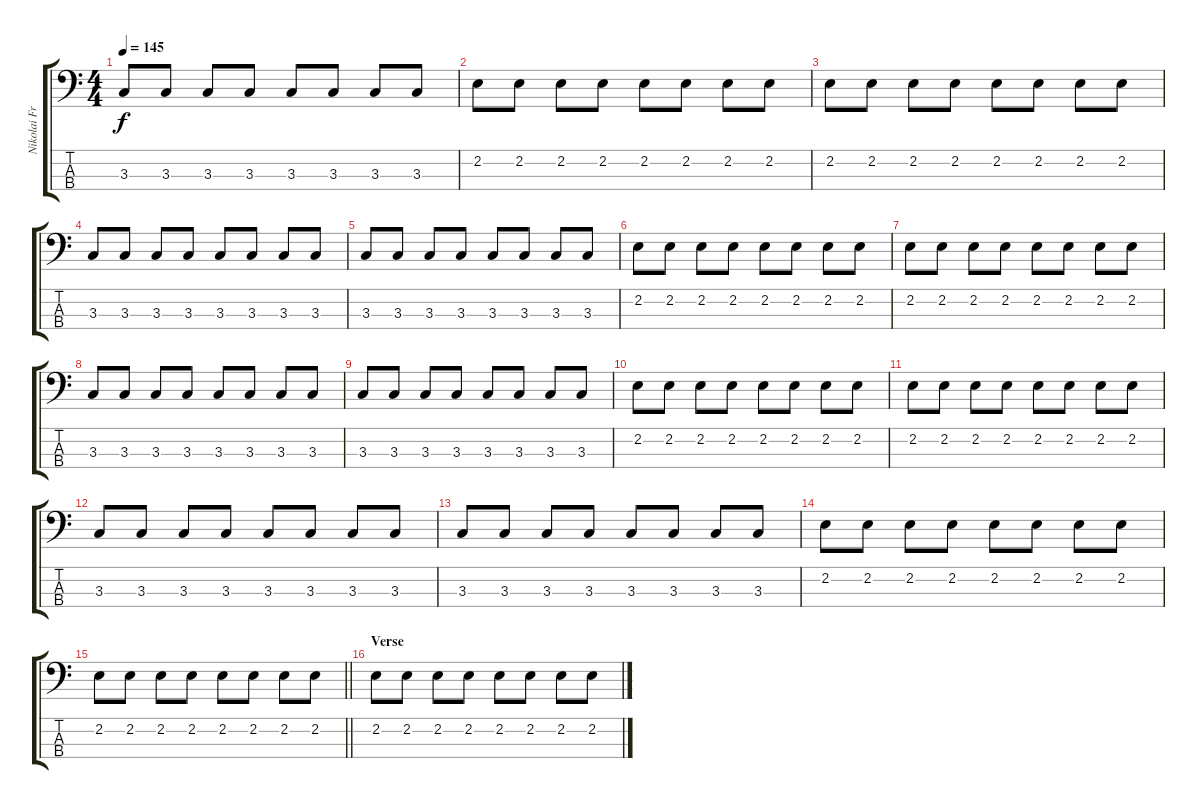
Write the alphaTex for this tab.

\track ("Nikolai Fraiture" "Nikolai Fr") {instrument electricbassfinger}
\staff {score tabs}
\tuning (G2 D2 A1 E1) {hide}
\ts (4 4)
\tempo 145
\clef f4
\ks c
3.3.8{dy f} 3.3.8 3.3.8 3.3.8 3.3.8 3.3.8 3.3.8 3.3.8 |
2.2.8 2.2.8 2.2.8 2.2.8 2.2.8 2.2.8 2.2.8 2.2.8 |
2.2.8 2.2.8 2.2.8 2.2.8 2.2.8 2.2.8 2.2.8 2.2.8 |
3.3.8 3.3.8 3.3.8 3.3.8 3.3.8 3.3.8 3.3.8 3.3.8 |
3.3.8 3.3.8 3.3.8 3.3.8 3.3.8 3.3.8 3.3.8 3.3.8 |
2.2.8 2.2.8 2.2.8 2.2.8 2.2.8 2.2.8 2.2.8 2.2.8 |
2.2.8 2.2.8 2.2.8 2.2.8 2.2.8 2.2.8 2.2.8 2.2.8 |
3.3.8 3.3.8 3.3.8 3.3.8 3.3.8 3.3.8 3.3.8 3.3.8 |
3.3.8 3.3.8 3.3.8 3.3.8 3.3.8 3.3.8 3.3.8 3.3.8 |
2.2.8 2.2.8 2.2.8 2.2.8 2.2.8 2.2.8 2.2.8 2.2.8 |
2.2.8 2.2.8 2.2.8 2.2.8 2.2.8 2.2.8 2.2.8 2.2.8 |
3.3.8 3.3.8 3.3.8 3.3.8 3.3.8 3.3.8 3.3.8 3.3.8 |
3.3.8 3.3.8 3.3.8 3.3.8 3.3.8 3.3.8 3.3.8 3.3.8 |
2.2.8 2.2.8 2.2.8 2.2.8 2.2.8 2.2.8 2.2.8 2.2.8 |
\barLineRight lightlight
2.2.8 2.2.8 2.2.8 2.2.8 2.2.8 2.2.8 2.2.8 2.2.8 |
\section ("" "Verse")
2.2.8 2.2.8 2.2.8 2.2.8 2.2.8 2.2.8 2.2.8 2.2.8
